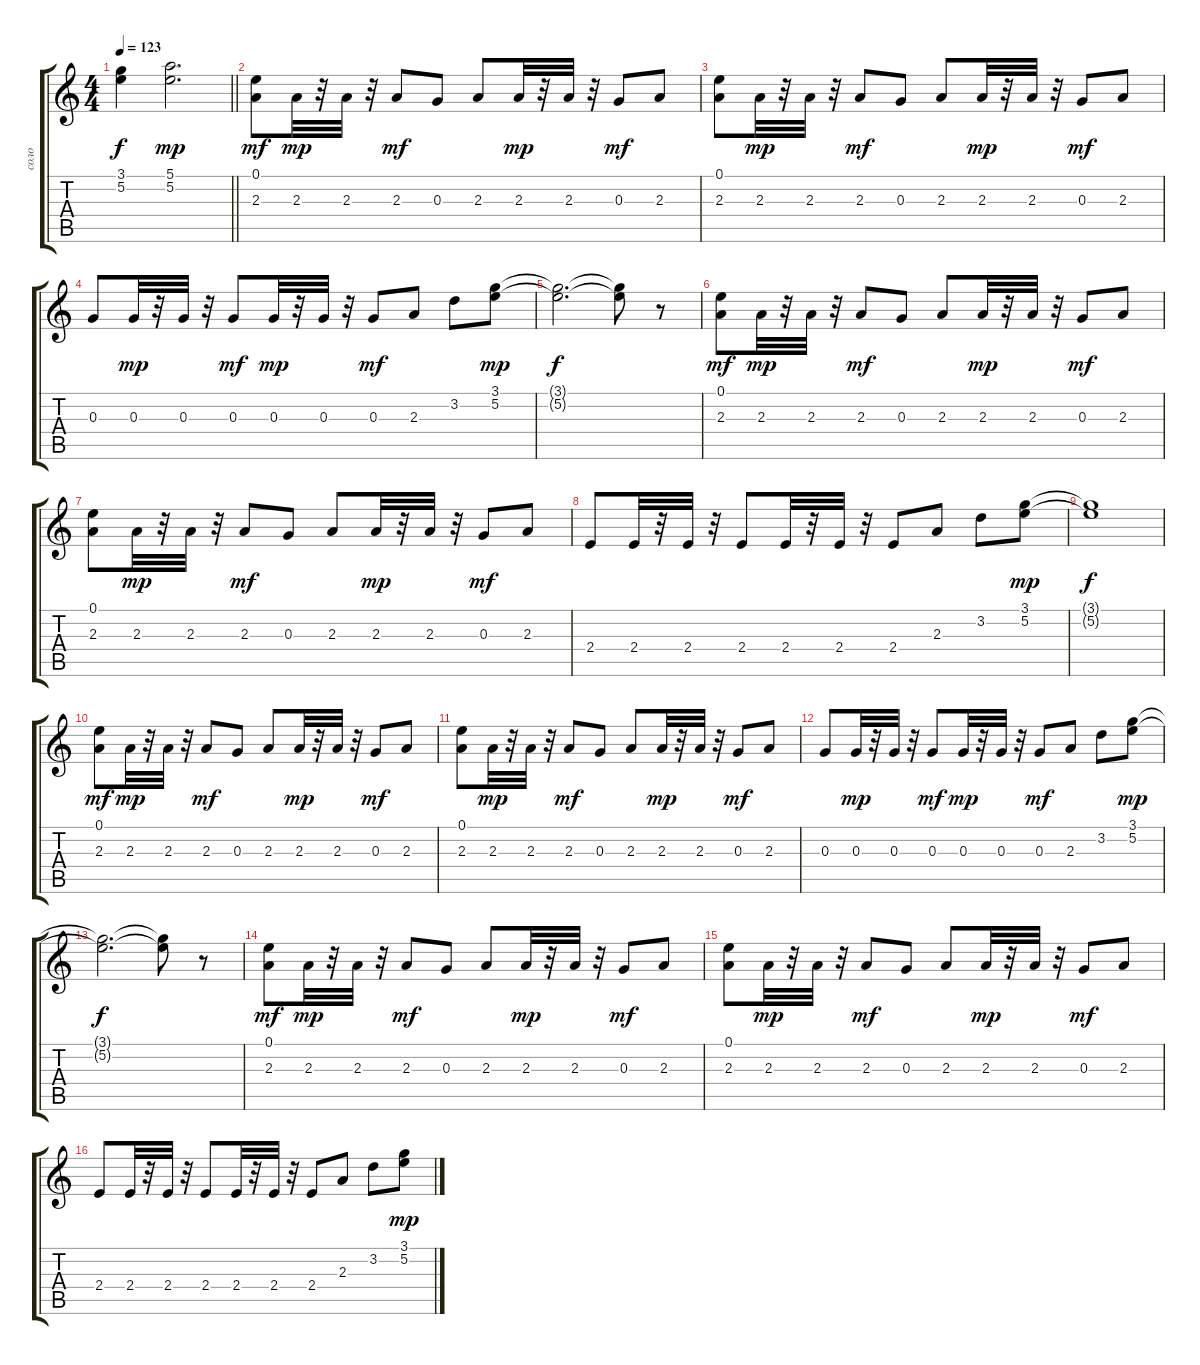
\track ("соло" "соло") {instrument distortionguitar}
\staff {score tabs}
\tuning (E4 B3 G3 D3 A2 E2) {hide}
\ts (4 4)
\tempo 123
\clef g2
\barLineRight lightlight
\ks c
(3.1{t} 5.2{t}).4{dy f} (5.1 5.2).2{d dy mp} |
(0.1 2.3).8{dy mf} 2.3.32{dy mp} r.32 2.3.32 r.32 2.3.8{dy mf} 0.3.8 2.3.8 2.3.32{dy mp} r.32 2.3.32 r.32 0.3.8{dy mf} 2.3.8 |
(0.1 2.3).8 2.3.32{dy mp} r.32 2.3.32 r.32 2.3.8{dy mf} 0.3.8 2.3.8 2.3.32{dy mp} r.32 2.3.32 r.32 0.3.8{dy mf} 2.3.8 |
0.3.8 0.3.32{dy mp} r.32 0.3.32 r.32 0.3.8{dy mf} 0.3.32{dy mp} r.32 0.3.32 r.32 0.3.8{dy mf} 2.3.8 3.2.8 (3.1 5.2).8{dy mp} |
(3.1{t} 5.2{t}).2{d dy f} (3.1{t} 5.2{t}).8 r.8 |
(0.1 2.3).8{dy mf} 2.3.32{dy mp} r.32 2.3.32 r.32 2.3.8{dy mf} 0.3.8 2.3.8 2.3.32{dy mp} r.32 2.3.32 r.32 0.3.8{dy mf} 2.3.8 |
(0.1 2.3).8 2.3.32{dy mp} r.32 2.3.32 r.32 2.3.8{dy mf} 0.3.8 2.3.8 2.3.32{dy mp} r.32 2.3.32 r.32 0.3.8{dy mf} 2.3.8 |
2.4.8 2.4.32 r.32 2.4.32 r.32 2.4.8 2.4.32 r.32 2.4.32 r.32 2.4.8 2.3.8 3.2.8 (3.1 5.2).8{dy mp} |
(3.1{t} 5.2{t}).1{dy f} |
(0.1 2.3).8{dy mf} 2.3.32{dy mp} r.32 2.3.32 r.32 2.3.8{dy mf} 0.3.8 2.3.8 2.3.32{dy mp} r.32 2.3.32 r.32 0.3.8{dy mf} 2.3.8 |
(0.1 2.3).8 2.3.32{dy mp} r.32 2.3.32 r.32 2.3.8{dy mf} 0.3.8 2.3.8 2.3.32{dy mp} r.32 2.3.32 r.32 0.3.8{dy mf} 2.3.8 |
0.3.8 0.3.32{dy mp} r.32 0.3.32 r.32 0.3.8{dy mf} 0.3.32{dy mp} r.32 0.3.32 r.32 0.3.8{dy mf} 2.3.8 3.2.8 (3.1 5.2).8{dy mp} |
(3.1{t} 5.2{t}).2{d dy f} (3.1{t} 5.2{t}).8 r.8 |
(0.1 2.3).8{dy mf} 2.3.32{dy mp} r.32 2.3.32 r.32 2.3.8{dy mf} 0.3.8 2.3.8 2.3.32{dy mp} r.32 2.3.32 r.32 0.3.8{dy mf} 2.3.8 |
(0.1 2.3).8 2.3.32{dy mp} r.32 2.3.32 r.32 2.3.8{dy mf} 0.3.8 2.3.8 2.3.32{dy mp} r.32 2.3.32 r.32 0.3.8{dy mf} 2.3.8 |
2.4.8 2.4.32 r.32 2.4.32 r.32 2.4.8 2.4.32 r.32 2.4.32 r.32 2.4.8 2.3.8 3.2.8 (3.1 5.2).8{dy mp}
